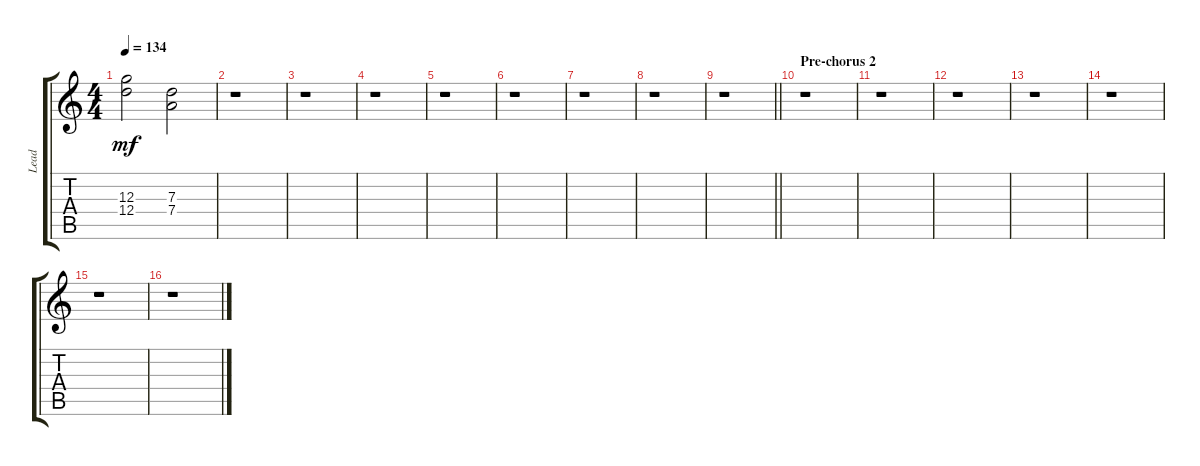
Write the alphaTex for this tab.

\track ("Lead" "Lead") {instrument distortionguitar}
\staff {score tabs}
\tuning (E4 B3 G3 D3 A2 E2) {hide}
\ts (4 4)
\tempo 134
\clef g2
\ks aminor
(12.3 12.4).2{dy mf} (7.3 7.4).2 |
r.1 |
r.1 |
r.1 |
r.1 |
r.1 |
r.1 |
r.1 |
\barLineRight lightlight
r.1 |
\section ("" "Pre-chorus 2")
r.1 |
r.1 |
r.1 |
r.1 |
r.1 |
r.1 |
r.1
